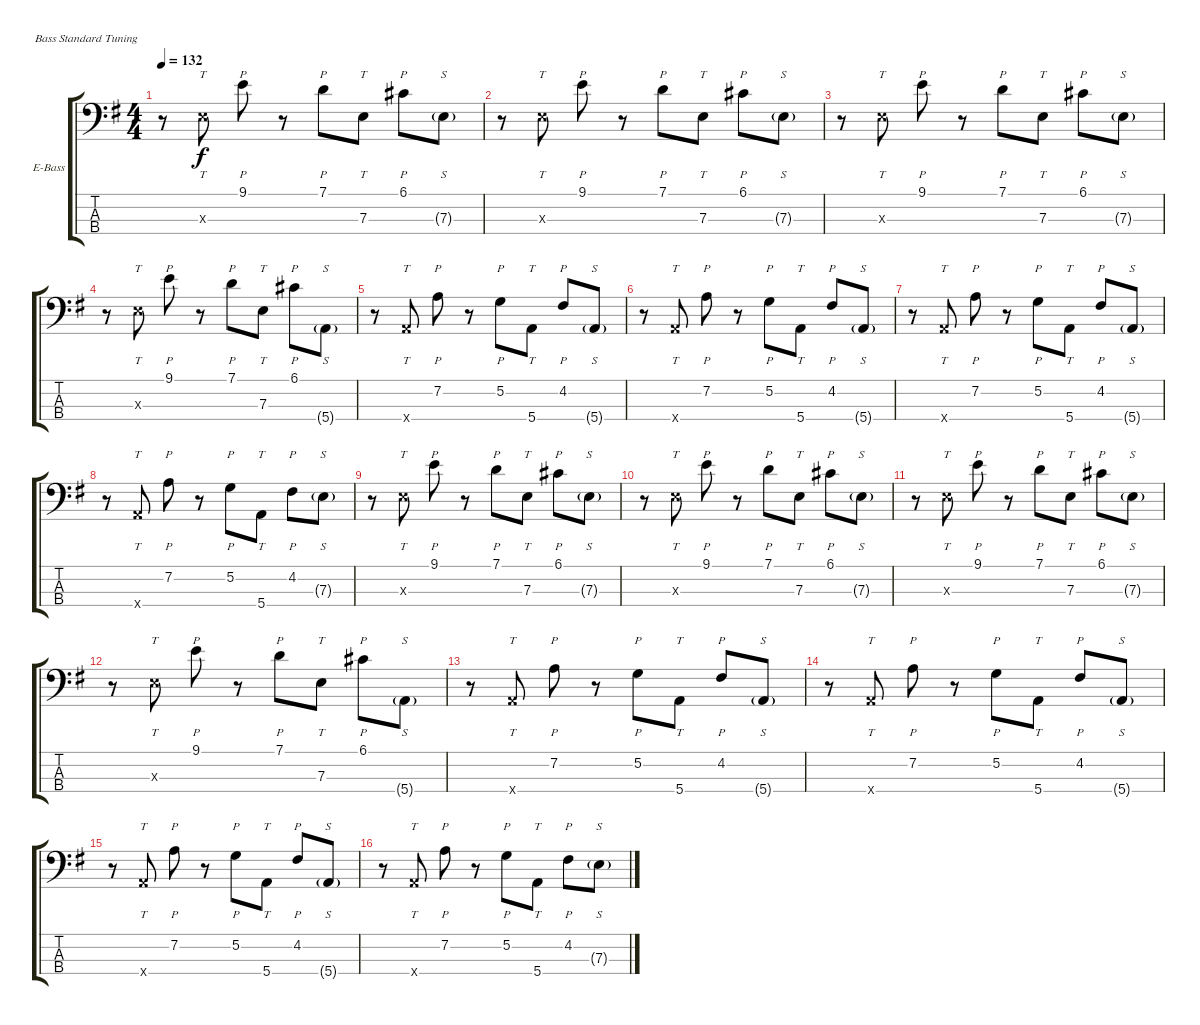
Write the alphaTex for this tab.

\bracketExtendMode groupsimilarinstruments
\firstSystemTrackNameOrientation horizontal
\otherSystemsTrackNameOrientation horizontal
\track ("Electric Bass" "E-Bass") {instrument electricbassfinger}
\staff {score tabs}
\tuning (G2 D2 A1 E1)
\ts (4 4)
\tempo 132
\clef f4
\ks g
r.8{dy f} 7.3{x}.8{tt} 9.1.8{p} r.8 7.1.8{p} 7.3.8{tt} 6.1.8{p} 7.3{g}.8{s} |
r.8 7.3{x}.8{tt} 9.1.8{p} r.8 7.1.8{p} 7.3.8{tt} 6.1.8{p} 7.3{g}.8{s} |
r.8 7.3{x}.8{tt} 9.1.8{p} r.8 7.1.8{p} 7.3.8{tt} 6.1.8{p} 7.3{g}.8{s} |
r.8 7.3{x}.8{tt} 9.1.8{p} r.8 7.1.8{p} 7.3.8{tt} 6.1.8{p} 5.4{g}.8{s} |
r.8 5.4{x}.8{tt} 7.2.8{p} r.8 5.2.8{p} 5.4.8{tt} 4.2.8{p} 5.4{g}.8{s} |
r.8 5.4{x}.8{tt} 7.2.8{p} r.8 5.2.8{p} 5.4.8{tt} 4.2.8{p} 5.4{g}.8{s} |
r.8 5.4{x}.8{tt} 7.2.8{p} r.8 5.2.8{p} 5.4.8{tt} 4.2.8{p} 5.4{g}.8{s} |
r.8 5.4{x}.8{tt} 7.2.8{p} r.8 5.2.8{p} 5.4.8{tt} 4.2.8{p} 7.3{g}.8{s} |
r.8 7.3{x}.8{tt} 9.1.8{p} r.8 7.1.8{p} 7.3.8{tt} 6.1.8{p} 7.3{g}.8{s} |
r.8 7.3{x}.8{tt} 9.1.8{p} r.8 7.1.8{p} 7.3.8{tt} 6.1.8{p} 7.3{g}.8{s} |
r.8 7.3{x}.8{tt} 9.1.8{p} r.8 7.1.8{p} 7.3.8{tt} 6.1.8{p} 7.3{g}.8{s} |
r.8 7.3{x}.8{tt} 9.1.8{p} r.8 7.1.8{p} 7.3.8{tt} 6.1.8{p} 5.4{g}.8{s} |
r.8 5.4{x}.8{tt} 7.2.8{p} r.8 5.2.8{p} 5.4.8{tt} 4.2.8{p} 5.4{g}.8{s} |
r.8 5.4{x}.8{tt} 7.2.8{p} r.8 5.2.8{p} 5.4.8{tt} 4.2.8{p} 5.4{g}.8{s} |
r.8 5.4{x}.8{tt} 7.2.8{p} r.8 5.2.8{p} 5.4.8{tt} 4.2.8{p} 5.4{g}.8{s} |
r.8 5.4{x}.8{tt} 7.2.8{p} r.8 5.2.8{p} 5.4.8{tt} 4.2.8{p} 7.3{g}.8{s}
